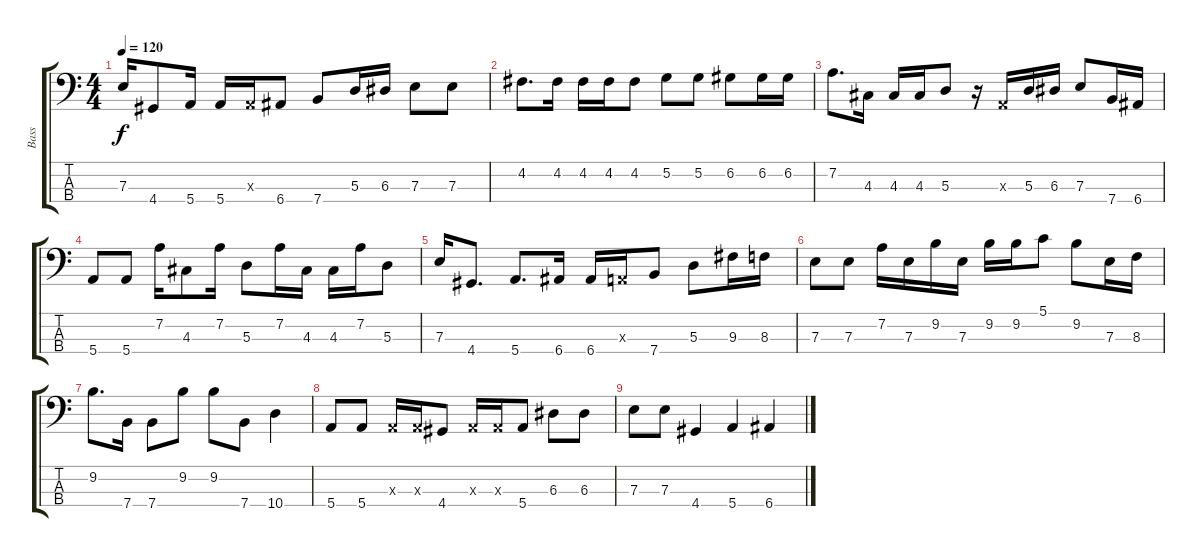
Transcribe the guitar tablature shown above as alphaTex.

\track ("Bass" "Bass") {instrument electricbasspick}
\staff {score tabs}
\tuning (G2 D2 A1 E1) {hide}
\ts (4 4)
\tempo 120
\clef f4
\ks c
7.3.16{dy f} 4.4.8 5.4.16 5.4.16 0.3{x}.16 6.4.8 7.4.8 5.3.16 6.3.16 7.3.8 7.3.8 |
4.2.8{d} 4.2.16 4.2.16 4.2.16 4.2.8 5.2.8 5.2.8 6.2.8 6.2.16 6.2.16 |
7.2.8{d} 4.3.16 4.3.16 4.3.16 5.3.8 r.16 0.3{x}.16 5.3.16 6.3.16 7.3.8 7.4.16 6.4.16 |
5.4.8 5.4.8 7.2.16 4.3.8 7.2.16 5.3.8 7.2.16 4.3.16 4.3.16 7.2.16 5.3.8 |
7.3.16 4.4.8{d} 5.4.8{d} 6.4.16 6.4.16 0.3{x}.16 7.4.8 5.3.8 9.3.16 8.3.16 |
7.3.8 7.3.8 7.2.16 7.3.16 9.2.16 7.3.16 9.2.16 9.2.16 5.1.8 9.2.8 7.3.16 8.3.16 |
9.2.8{d} 7.4.16 7.4.8 9.2.8 9.2.8 7.4.8 10.4.4 |
5.4.8 5.4.8 0.3{x}.16 0.3{x}.16 4.4.8 0.3{x}.16 0.3{x}.16 5.4.8 6.3.8 6.3.8 |
7.3.8 7.3.8 4.4.4 5.4.4 6.4.4
